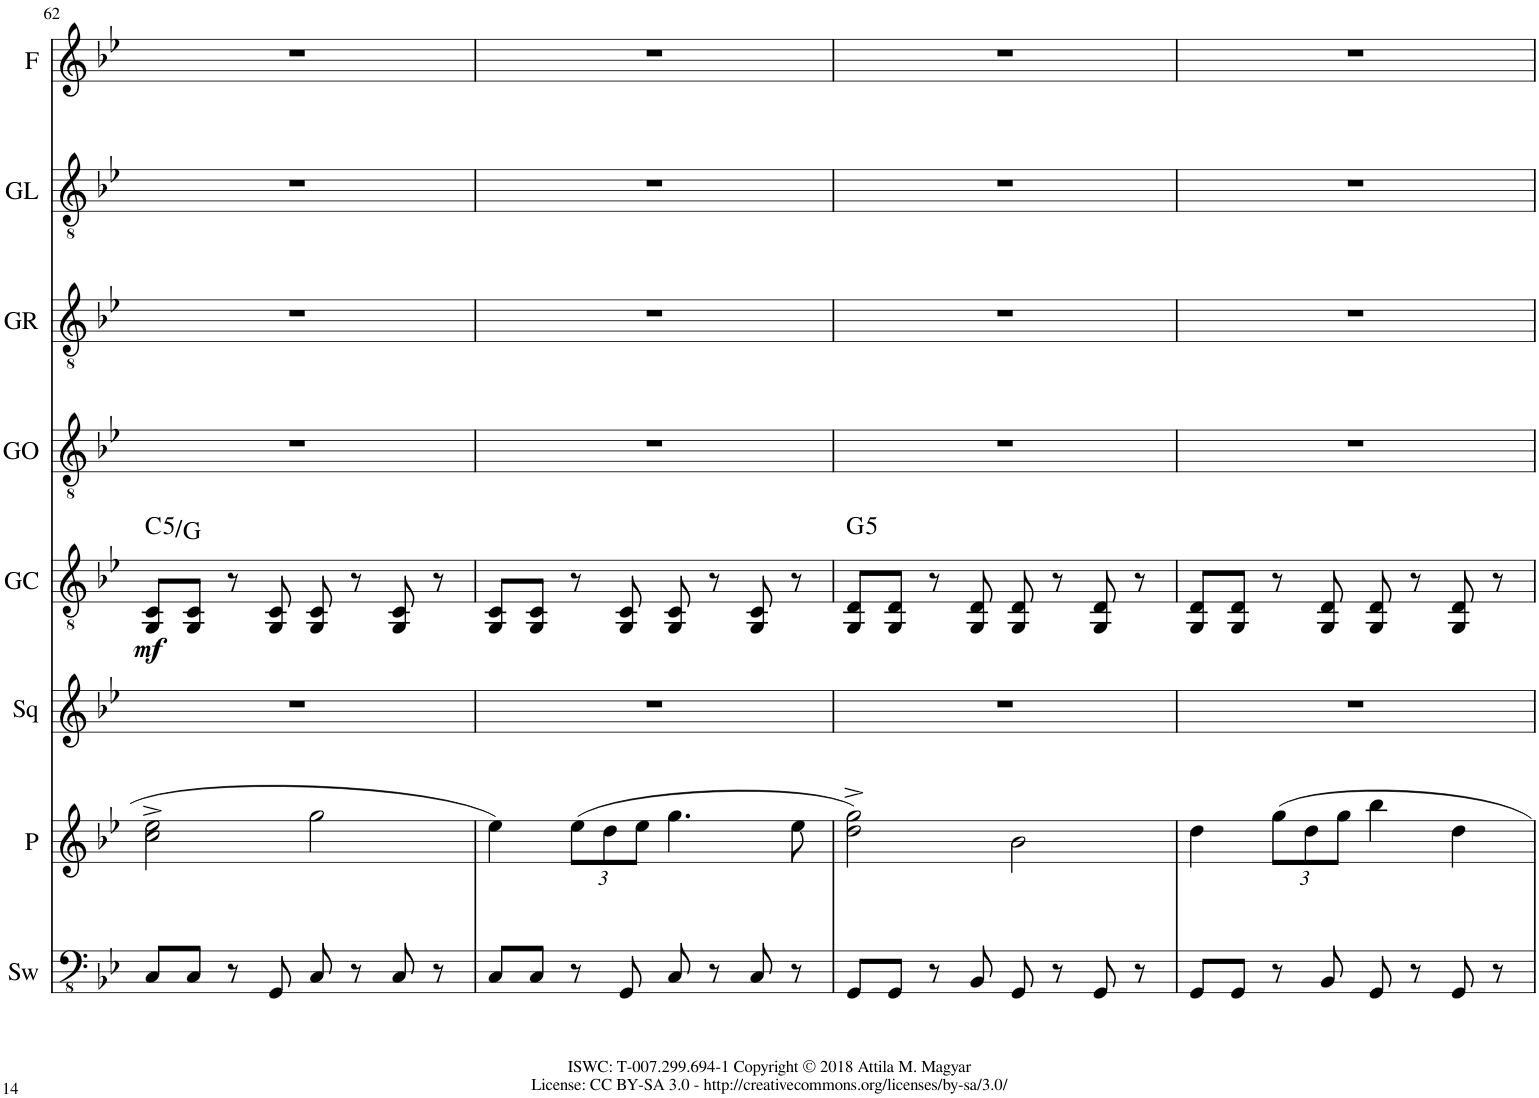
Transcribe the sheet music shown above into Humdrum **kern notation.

**kern	**kern	**kern	**kern	**dynam	**harte	**kern	**kern	**kern	**kern
*part8	*part7	*part6	*part5	*part5	*part5	*part4	*part3	*part2	*part1
*staff8	*staff7	*staff6	*staff5	*staff5	*	*staff4	*staff3	*staff2	*staff1
*I"Saw	*I"Piano	*I"Square	*I"Guitar Center	*	*	*I"Guitar Outro	*I"Guitar Right	*I"Guitar Left	*I"Flute
*I'Sw	*I'P	*I'Sq	*I'GC	*	*	*I'GO	*I'GR	*I'GL	*I'F
!!LO:PB:g=z
*clefFv4	*clefG2	*clefG2	*clefGv2	*	*	*clefGv2	*clefGv2	*clefGv2	*clefG2
*k[b-e-]	*k[b-e-]	*k[b-e-]	*k[b-e-]	*	*	*k[b-e-]	*k[b-e-]	*k[b-e-]	*k[b-e-]
*M4/4	*M4/4	*M4/4	*M4/4	*	*	*M4/4	*M4/4	*M4/4	*M4/4
=62	=62	=62	=62	=62	=62	=62	=62	=62	=62
!	!	!	!	!LO:DY:b	!LO:H:kt=5	!	!	!	!
8CC/L	2cc\^ 2ee-\^	1r	8GG/ 8C/L	mf	C:(1,5)/5	1r	1r	1r	1r
8CC/J	.	.	8GG/ 8C/J	.	.	.	.	.	.
8r	.	.	8r	.	.	.	.	.	.
8GGG/	.	.	8GG/ 8C/	.	.	.	.	.	.
8CC/	2gg\	.	8GG/ 8C/	.	.	.	.	.	.
8r	.	.	8r	.	.	.	.	.	.
8CC/	.	.	8GG/ 8C/	.	.	.	.	.	.
8r	.	.	8r	.	.	.	.	.	.
=63	=63	=63	=63	=63	=63	=63	=63	=63	=63
8CC/L	4ee-\	1r	8GG/ 8C/L	.	.	1r	1r	1r	1r
8CC/J	.	.	8GG/ 8C/J	.	.	.	.	.	.
*	*Xbrackettup	*	*	*	*	*	*	*	*
8r	(12ee-\L	.	8r	.	.	.	.	.	.
.	12dd\	.	.	.	.	.	.	.	.
8GGG/	.	.	8GG/ 8C/	.	.	.	.	.	.
.	12ee-\J	.	.	.	.	.	.	.	.
8CC/	4.gg\	.	8GG/ 8C/	.	.	.	.	.	.
8r	.	.	8r	.	.	.	.	.	.
8CC/	.	.	8GG/ 8C/	.	.	.	.	.	.
8r	8ee-\	.	8r	.	.	.	.	.	.
=64	=64	=64	=64	=64	=64	=64	=64	=64	=64
!	!	!	!	!	!LO:H:kt=5	!	!	!	!
8GGG/L	2dd\^ 2gg\^)	1r	8GG/ 8D/L	.	G:(1,5)	1r	1r	1r	1r
8GGG/J	.	.	8GG/ 8D/J	.	.	.	.	.	.
8r	.	.	8r	.	.	.	.	.	.
8BBB-/	.	.	8GG/ 8D/	.	.	.	.	.	.
8GGG/	2b-\	.	8GG/ 8D/	.	.	.	.	.	.
8r	.	.	8r	.	.	.	.	.	.
8GGG/	.	.	8GG/ 8D/	.	.	.	.	.	.
8r	.	.	8r	.	.	.	.	.	.
=65	=65	=65	=65	=65	=65	=65	=65	=65	=65
8GGG/L	4dd\	1r	8GG/ 8D/L	.	.	1r	1r	1r	1r
8GGG/J	.	.	8GG/ 8D/J	.	.	.	.	.	.
8r	12gg\L	.	8r	.	.	.	.	.	.
.	12dd\	.	.	.	.	.	.	.	.
8BBB-/	.	.	8GG/ 8D/	.	.	.	.	.	.
.	12gg\J	.	.	.	.	.	.	.	.
8GGG/	4bb-\	.	8GG/ 8D/	.	.	.	.	.	.
8r	.	.	8r	.	.	.	.	.	.
8GGG/	4dd\	.	8GG/ 8D/	.	.	.	.	.	.
8r	.	.	8r	.	.	.	.	.	.
=	=	=	=	=	=	=	=	=	=
*-	*-	*-	*-	*-	*-	*-	*-	*-	*-
